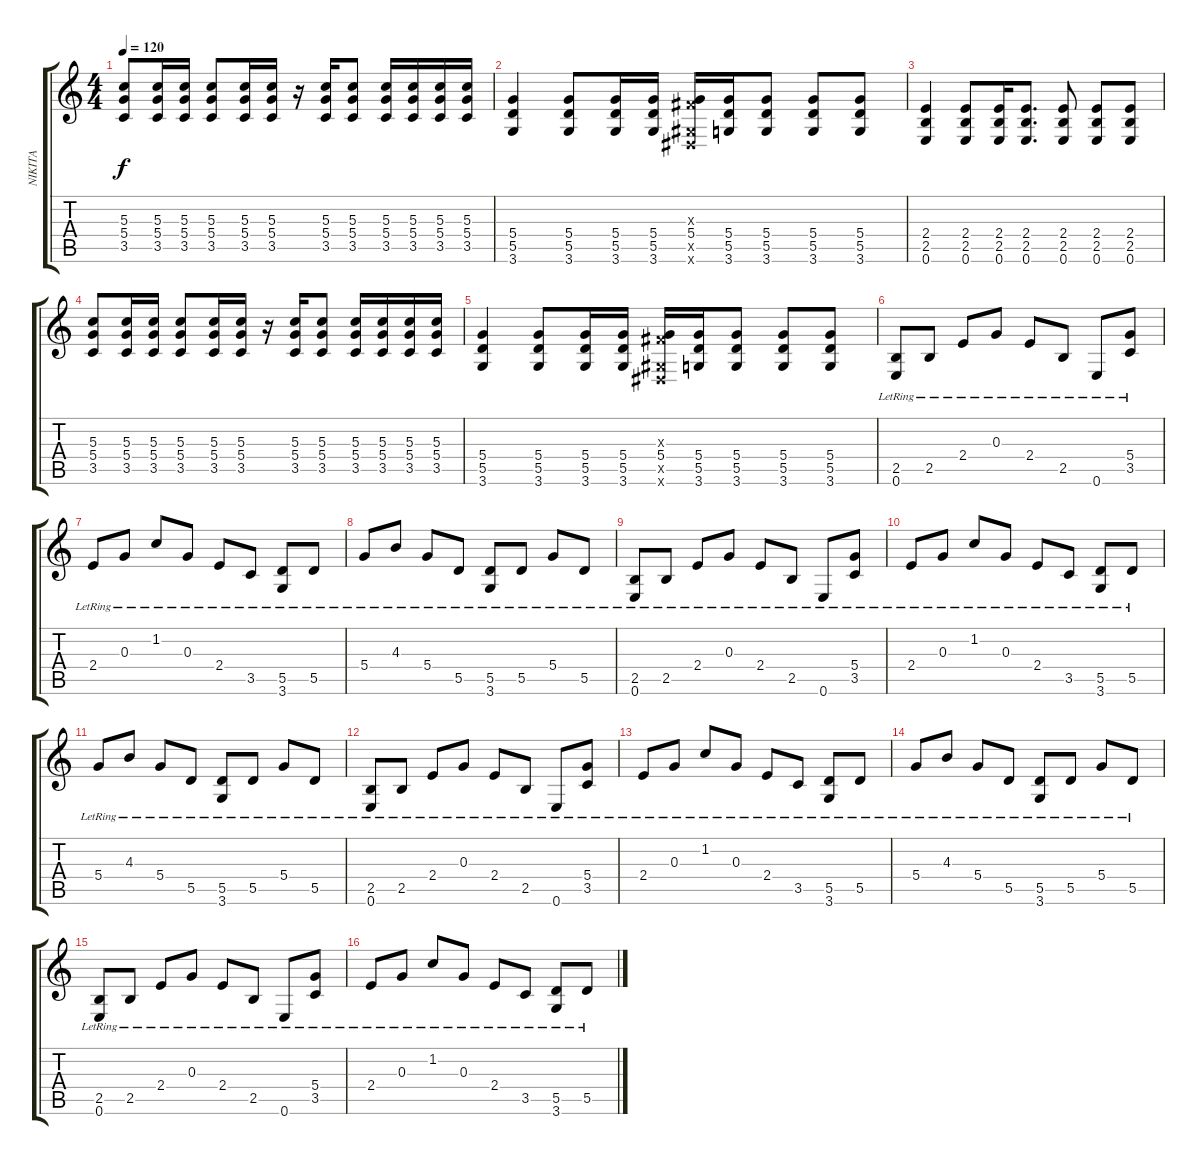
\track ("NIKITA" "NIKITA") {instrument acousticguitarsteel}
\staff {score tabs}
\tuning (E4 B3 G3 D3 A2 E2) {hide}
\ts (4 4)
\tempo 120
\clef g2
\ks c
(5.3 5.4 3.5).8{dy f} (5.3 5.4 3.5).16 (5.3 5.4 3.5).16 (5.3 5.4 3.5).8 (5.3 5.4 3.5).16 (5.3 5.4 3.5).16 r.16 (5.3 5.4 3.5).16 (5.3 5.4 3.5).8 (5.3 5.4 3.5).16 (5.3 5.4 3.5).16 (5.3 5.4 3.5).16 (5.3 5.4 3.5).16 |
(5.4 5.5 3.6).4 (5.4 5.5 3.6).8 (5.4 5.5 3.6).16 (5.4 5.5 3.6).16 (-1.3{x} 5.4 -1.5{x} -1.6{x}).16 (5.4 5.5 3.6).16 (5.4 5.5 3.6).8 (5.4 5.5 3.6).8 (5.4 5.5 3.6).8 |
(2.4 2.5 0.6).4 (2.4 2.5 0.6).8 (2.4 2.5 0.6).16 (2.4 2.5 0.6).8{d} (2.4 2.5 0.6).8 (2.4 2.5 0.6).8 (2.4 2.5 0.6).8 |
(5.3 5.4 3.5).8 (5.3 5.4 3.5).16 (5.3 5.4 3.5).16 (5.3 5.4 3.5).8 (5.3 5.4 3.5).16 (5.3 5.4 3.5).16 r.16 (5.3 5.4 3.5).16 (5.3 5.4 3.5).8 (5.3 5.4 3.5).16 (5.3 5.4 3.5).16 (5.3 5.4 3.5).16 (5.3 5.4 3.5).16 |
(5.4 5.5 3.6).4 (5.4 5.5 3.6).8 (5.4 5.5 3.6).16 (5.4 5.5 3.6).16 (-1.3{x} 5.4 -1.5{x} -1.6{x}).16 (5.4 5.5 3.6).16 (5.4 5.5 3.6).8 (5.4 5.5 3.6).8 (5.4 5.5 3.6).8 |
(2.5{lr} 0.6{lr}).8{instrument acousticguitarsteel} 2.5{lr}.8 2.4{lr}.8 0.3{lr}.8 2.4{lr}.8 2.5{lr}.8 0.6{lr}.8 (5.4{lr} 3.5{lr}).8 |
2.4{lr}.8 0.3{lr}.8 1.2{lr}.8 0.3{lr}.8 2.4{lr}.8 3.5{lr}.8 (5.5{lr} 3.6{lr}).8 5.5{lr}.8 |
5.4{lr}.8 4.3{lr}.8 5.4{lr}.8 5.5{lr}.8 (5.5{lr} 3.6{lr}).8 5.5{lr}.8 5.4{lr}.8 5.5{lr}.8 |
(2.5{lr} 0.6{lr}).8 2.5{lr}.8 2.4{lr}.8 0.3{lr}.8 2.4{lr}.8 2.5{lr}.8 0.6{lr}.8 (5.4{lr} 3.5{lr}).8 |
2.4{lr}.8 0.3{lr}.8 1.2{lr}.8 0.3{lr}.8 2.4{lr}.8 3.5{lr}.8 (5.5{lr} 3.6{lr}).8 5.5{lr}.8 |
5.4{lr}.8 4.3{lr}.8 5.4{lr}.8 5.5{lr}.8 (5.5{lr} 3.6{lr}).8 5.5{lr}.8 5.4{lr}.8 5.5{lr}.8 |
(2.5{lr} 0.6{lr}).8 2.5{lr}.8 2.4{lr}.8 0.3{lr}.8 2.4{lr}.8 2.5{lr}.8 0.6{lr}.8 (5.4{lr} 3.5{lr}).8 |
2.4{lr}.8 0.3{lr}.8 1.2{lr}.8 0.3{lr}.8 2.4{lr}.8 3.5{lr}.8 (5.5{lr} 3.6{lr}).8 5.5{lr}.8 |
5.4{lr}.8 4.3{lr}.8 5.4{lr}.8 5.5{lr}.8 (5.5{lr} 3.6{lr}).8 5.5{lr}.8 5.4{lr}.8 5.5{lr}.8 |
(2.5{lr} 0.6{lr}).8 2.5{lr}.8 2.4{lr}.8 0.3{lr}.8 2.4{lr}.8 2.5{lr}.8 0.6{lr}.8 (5.4{lr} 3.5{lr}).8 |
2.4{lr}.8 0.3{lr}.8 1.2{lr}.8 0.3{lr}.8 2.4{lr}.8 3.5{lr}.8 (5.5{lr} 3.6{lr}).8 5.5{lr}.8
